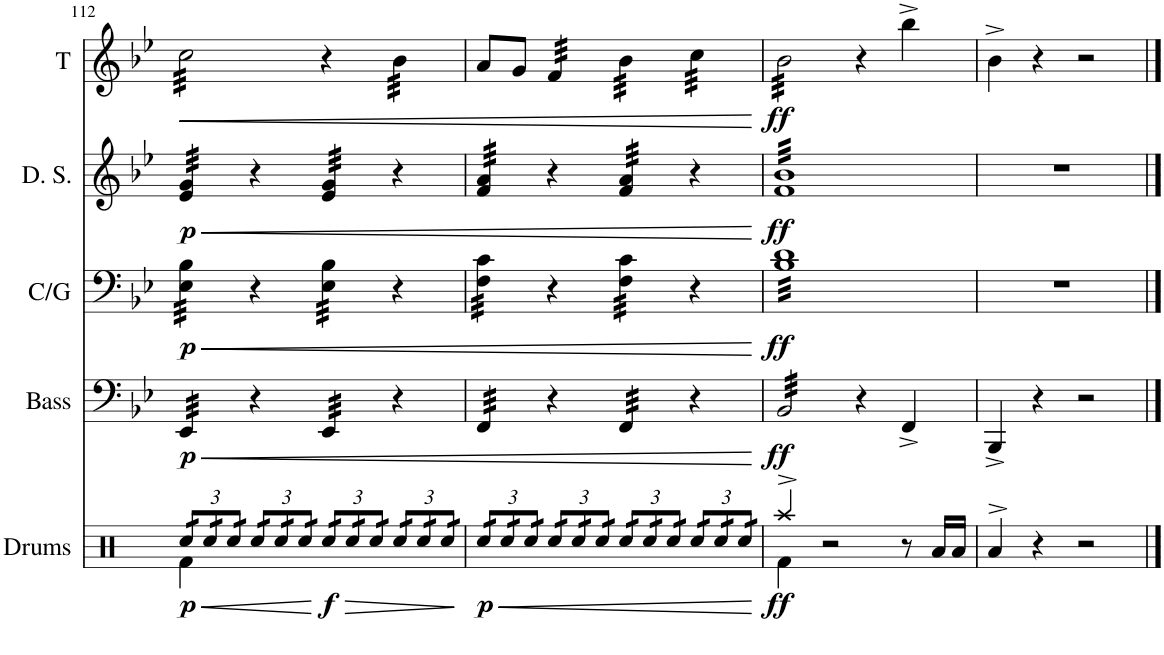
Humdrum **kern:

**kern	**dynam	**kern	**dynam	**kern	**dynam	**kern	**dynam	**kern	**dynam
*part5	*part5	*part4	*part4	*part3	*part3	*part2	*part2	*part1	*part1
*staff5	*staff5	*staff4	*staff4	*staff3	*staff3	*staff2	*staff2	*staff1	*staff1
*I"Drum Set	*	*I"Bass	*	*I"Cello/Guitar	*	*I"Double Seconds	*	*I"Tenor	*
*I'Drums	*	*I'Bass	*	*I'C/G	*	*I'D. S.	*	*I'T	*
!!LO:PB:g=z
*clefX	*	*clefF4	*	*clefF4	*	*clefG2	*	*clefG2	*
*k[]	*	*k[b-e-]	*	*k[b-e-]	*	*k[b-e-]	*	*k[b-e-]	*
*M4/4	*	*M4/4	*	*M4/4	*	*M4/4	*	*M4/4	*
*Xbrackettup	*	*	*	*	*	*	*	*	*
=112	=112	=112	=112	=112	=112	=112	=112	=112	=112
!	!LO:HP:b	!	!LO:HP:b	!	!LO:HP:b	!	!LO:HP:b	!	!LO:HP:b
*^	*	*	*	*	*	*	*	*	*
!	!	!LO:DY:n=1:b	!	!LO:DY:n=1:b	!	!LO:DY:n=1:b	!	!LO:DY:n=1:b	!	!
*tremolo	*	*	*	*	*	*	*	*	*	*
*	*	*	*tremolo	*	*	*	*	*	*	*
*	*	*	*	*	*tremolo	*	*	*	*	*
*	*	*	*	*	*	*	*tremolo	*	*	*
*	*	*	*	*	*	*	*	*	*tremolo	*
24Rcc/LL	4Rf\	< p	32EE-/LLL	< p	32E-\ 32B-\LLL	< p	32e-/ 32g/LLL	< p	32cc\LLL	<
.	.	.	32EE-/	.	32E-\ 32B-\	.	32e-/ 32g/	.	32cc\	.
24Rcc/	.	.	.	.	.	.	.	.	.	.
.	.	.	32EE-/	.	32E-\ 32B-\	.	32e-/ 32g/	.	32cc\	.
24Rcc/	.	.	.	.	.	.	.	.	.	.
.	.	.	32EE-/	.	32E-\ 32B-\	.	32e-/ 32g/	.	32cc\	.
24Rcc/	.	.	32EE-/	.	32E-\ 32B-\	.	32e-/ 32g/	.	32cc\	.
.	.	.	32EE-/	.	32E-\ 32B-\	.	32e-/ 32g/	.	32cc\	.
24Rcc/	.	.	.	.	.	.	.	.	.	.
.	.	.	32EE-/	.	32E-\ 32B-\	.	32e-/ 32g/	.	32cc\	.
24Rcc/JJ	.	.	.	.	.	.	.	.	.	.
.	.	.	32EE-/JJJ	.	32E-\ 32B-\JJJ	.	32e-/ 32g/JJJ	.	32cc\	.
24Rcc/LL	2.ryy	.	4r	.	4r	.	4r	.	32cc\	.
.	.	.	.	.	.	.	.	.	32cc\	.
24Rcc/	.	.	.	.	.	.	.	.	.	.
.	.	.	.	.	.	.	.	.	32cc\	.
24Rcc/	.	.	.	.	.	.	.	.	.	.
.	.	.	.	.	.	.	.	.	32cc\	.
24Rcc/	.	.	.	.	.	.	.	.	32cc\	.
.	.	.	.	.	.	.	.	.	32cc\	.
24Rcc/	.	.	.	.	.	.	.	.	.	.
.	.	.	.	.	.	.	.	.	32cc\	.
24Rcc/JJ	.	.	.	.	.	.	.	.	.	.
.	.	.	.	.	.	.	.	.	32cc\JJJ	.
!	!	!LO:HP:n=1:b	!	!	!	!	!	!	!	!
!	!	!LO:DY:n=2:b	!	!	!	!	!	!	!	!
24Rcc/LL	.	[ > f	32EE-/LLL	.	32E-\ 32B-\LLL	.	32e-/ 32g/LLL	.	4r	.
.	.	.	32EE-/	.	32E-\ 32B-\	.	32e-/ 32g/	.	.	.
24Rcc/	.	.	.	.	.	.	.	.	.	.
.	.	.	32EE-/	.	32E-\ 32B-\	.	32e-/ 32g/	.	.	.
24Rcc/	.	.	.	.	.	.	.	.	.	.
.	.	.	32EE-/	.	32E-\ 32B-\	.	32e-/ 32g/	.	.	.
24Rcc/	.	.	32EE-/	.	32E-\ 32B-\	.	32e-/ 32g/	.	.	.
.	.	.	32EE-/	.	32E-\ 32B-\	.	32e-/ 32g/	.	.	.
24Rcc/	.	.	.	.	.	.	.	.	.	.
.	.	.	32EE-/	.	32E-\ 32B-\	.	32e-/ 32g/	.	.	.
24Rcc/JJ	.	.	.	.	.	.	.	.	.	.
.	.	.	32EE-/JJJ	.	32E-\ 32B-\JJJ	.	32e-/ 32g/JJJ	.	.	.
24Rcc/LL	.	.	4r	.	4r	.	4r	.	32b-\LLL	.
.	.	.	.	.	.	.	.	.	32b-\	.
24Rcc/	.	.	.	.	.	.	.	.	.	.
.	.	.	.	.	.	.	.	.	32b-\	.
24Rcc/	.	.	.	.	.	.	.	.	.	.
.	.	.	.	.	.	.	.	.	32b-\	.
24Rcc/	.	.	.	.	.	.	.	.	32b-\	.
.	.	.	.	.	.	.	.	.	32b-\	.
24Rcc/	.	.	.	.	.	.	.	.	.	.
.	.	.	.	.	.	.	.	.	32b-\	.
24Rcc/JJ	.	.	.	.	.	.	.	.	.	.
.	.	.	.	.	.	.	.	.	32b-\JJJ	.
*	*	*	*	*	*	*	*	*	*Xtremolo	*
*v	*v	*	*	*	*	*	*	*	*	*
.	]	.	.	.	.	.	.	.	.
=113	=113	=113	=113	=113	=113	=113	=113	=113	=113
!	!LO:HP:b	!	!	!	!	!	!	!	!
!	!LO:DY:n=1:b	!	!	!	!	!	!	!	!
24Rcc/LL	< p	32FF/LLL	.	32F\ 32c\LLL	.	32f/ 32a/LLL	.	8a/L	.
.	.	32FF/	.	32F\ 32c\	.	32f/ 32a/	.	.	.
24Rcc/	.	.	.	.	.	.	.	.	.
.	.	32FF/	.	32F\ 32c\	.	32f/ 32a/	.	.	.
24Rcc/	.	.	.	.	.	.	.	.	.
.	.	32FF/	.	32F\ 32c\	.	32f/ 32a/	.	.	.
24Rcc/	.	32FF/	.	32F\ 32c\	.	32f/ 32a/	.	8g/J	.
.	.	32FF/	.	32F\ 32c\	.	32f/ 32a/	.	.	.
24Rcc/	.	.	.	.	.	.	.	.	.
.	.	32FF/	.	32F\ 32c\	.	32f/ 32a/	.	.	.
24Rcc/JJ	.	.	.	.	.	.	.	.	.
.	.	32FF/JJJ	.	32F\ 32c\JJJ	.	32f/ 32a/JJJ	.	.	.
*	*	*	*	*	*	*	*	*tremolo	*
24Rcc/LL	.	4r	.	4r	.	4r	.	32f/LLL	.
.	.	.	.	.	.	.	.	32f/	.
24Rcc/	.	.	.	.	.	.	.	.	.
.	.	.	.	.	.	.	.	32f/	.
24Rcc/	.	.	.	.	.	.	.	.	.
.	.	.	.	.	.	.	.	32f/	.
24Rcc/	.	.	.	.	.	.	.	32f/	.
.	.	.	.	.	.	.	.	32f/	.
24Rcc/	.	.	.	.	.	.	.	.	.
.	.	.	.	.	.	.	.	32f/	.
24Rcc/JJ	.	.	.	.	.	.	.	.	.
.	.	.	.	.	.	.	.	32f/JJJ	.
24Rcc/LL	.	32FF/LLL	.	32F\ 32c\LLL	.	32f/ 32a/LLL	.	32b-\LLL	.
.	.	32FF/	.	32F\ 32c\	.	32f/ 32a/	.	32b-\	.
24Rcc/	.	.	.	.	.	.	.	.	.
.	.	32FF/	.	32F\ 32c\	.	32f/ 32a/	.	32b-\	.
24Rcc/	.	.	.	.	.	.	.	.	.
.	.	32FF/	.	32F\ 32c\	.	32f/ 32a/	.	32b-\	.
24Rcc/	.	32FF/	.	32F\ 32c\	.	32f/ 32a/	.	32b-\	.
.	.	32FF/	.	32F\ 32c\	.	32f/ 32a/	.	32b-\	.
24Rcc/	.	.	.	.	.	.	.	.	.
.	.	32FF/	.	32F\ 32c\	.	32f/ 32a/	.	32b-\	.
24Rcc/JJ	.	.	.	.	.	.	.	.	.
.	.	32FF/JJJ	.	32F\ 32c\JJJ	.	32f/ 32a/JJJ	.	32b-\JJJ	.
24Rcc/LL	.	4r	.	4r	.	4r	.	32cc\LLL	.
.	.	.	.	.	.	.	.	32cc\	.
24Rcc/	.	.	.	.	.	.	.	.	.
.	.	.	.	.	.	.	.	32cc\	.
24Rcc/	.	.	.	.	.	.	.	.	.
.	.	.	.	.	.	.	.	32cc\	.
24Rcc/	.	.	.	.	.	.	.	32cc\	.
.	.	.	.	.	.	.	.	32cc\	.
24Rcc/	.	.	.	.	.	.	.	.	.
.	.	.	.	.	.	.	.	32cc\	.
24Rcc/JJ	.	.	.	.	.	.	.	.	.
*Xtremolo	*	*	*	*	*	*	*	*	*
.	.	.	.	.	.	.	.	32cc\JJJ	.
.	[	.	[	.	[	.	[	.	[
=114	=114	=114	=114	=114	=114	=114	=114	=114	=114
*^	*	*	*	*	*	*	*	*	*
!	!	!LO:DY:b	!	!LO:DY:b	!	!LO:DY:b	!	!LO:DY:b	!	!LO:DY:b
4Raa^/	4Rf\	ff	32BB-/LLL	ff	32B- 32dLLL	ff	32f 32b-LLL	ff	32b-\LLL	ff
.	.	.	32BB-/	.	32B- 32d	.	32f 32b-	.	32b-\	.
.	.	.	32BB-/	.	32B- 32d	.	32f 32b-	.	32b-\	.
.	.	.	32BB-/	.	32B- 32d	.	32f 32b-	.	32b-\	.
.	.	.	32BB-/	.	32B- 32d	.	32f 32b-	.	32b-\	.
.	.	.	32BB-/	.	32B- 32d	.	32f 32b-	.	32b-\	.
.	.	.	32BB-/	.	32B- 32d	.	32f 32b-	.	32b-\	.
.	.	.	32BB-/	.	32B- 32d	.	32f 32b-	.	32b-\	.
2r	2.ryy	.	32BB-/	.	32B- 32d	.	32f 32b-	.	32b-\	.
.	.	.	32BB-/	.	32B- 32d	.	32f 32b-	.	32b-\	.
.	.	.	32BB-/	.	32B- 32d	.	32f 32b-	.	32b-\	.
.	.	.	32BB-/	.	32B- 32d	.	32f 32b-	.	32b-\	.
.	.	.	32BB-/	.	32B- 32d	.	32f 32b-	.	32b-\	.
.	.	.	32BB-/	.	32B- 32d	.	32f 32b-	.	32b-\	.
.	.	.	32BB-/	.	32B- 32d	.	32f 32b-	.	32b-\	.
.	.	.	32BB-/JJJ	.	32B- 32d	.	32f 32b-	.	32b-\JJJ	.
*	*	*	*	*	*	*	*	*	*Xtremolo	*
*	*	*	*Xtremolo	*	*	*	*	*	*	*
.	.	.	4r	.	32B- 32d	.	32f 32b-	.	4r	.
.	.	.	.	.	32B- 32d	.	32f 32b-	.	.	.
.	.	.	.	.	32B- 32d	.	32f 32b-	.	.	.
.	.	.	.	.	32B- 32d	.	32f 32b-	.	.	.
.	.	.	.	.	32B- 32d	.	32f 32b-	.	.	.
.	.	.	.	.	32B- 32d	.	32f 32b-	.	.	.
.	.	.	.	.	32B- 32d	.	32f 32b-	.	.	.
.	.	.	.	.	32B- 32d	.	32f 32b-	.	.	.
8r	.	.	4FF^/	.	32B- 32d	.	32f 32b-	.	4bb-^\	.
.	.	.	.	.	32B- 32d	.	32f 32b-	.	.	.
.	.	.	.	.	32B- 32d	.	32f 32b-	.	.	.
.	.	.	.	.	32B- 32d	.	32f 32b-	.	.	.
16Ra/LL	.	.	.	.	32B- 32d	.	32f 32b-	.	.	.
.	.	.	.	.	32B- 32d	.	32f 32b-	.	.	.
16Ra/JJ	.	.	.	.	32B- 32d	.	32f 32b-	.	.	.
.	.	.	.	.	32B- 32dJJJ	.	32f 32b-JJJ	.	.	.
*	*	*	*	*	*	*	*Xtremolo	*	*	*
*	*	*	*	*	*Xtremolo	*	*	*	*	*
*v	*v	*	*	*	*	*	*	*	*	*
=115	=115	=115	=115	=115	=115	=115	=115	=115	=115
4Ra^>/	.	4BBB-^/	.	1r	.	1r	.	4b-^\	.
4r	.	4r	.	.	.	.	.	4r	.
2r	.	2r	.	.	.	.	.	2r	.
==	==	==	==	==	==	==	==	==	==
*-	*-	*-	*-	*-	*-	*-	*-	*-	*-
